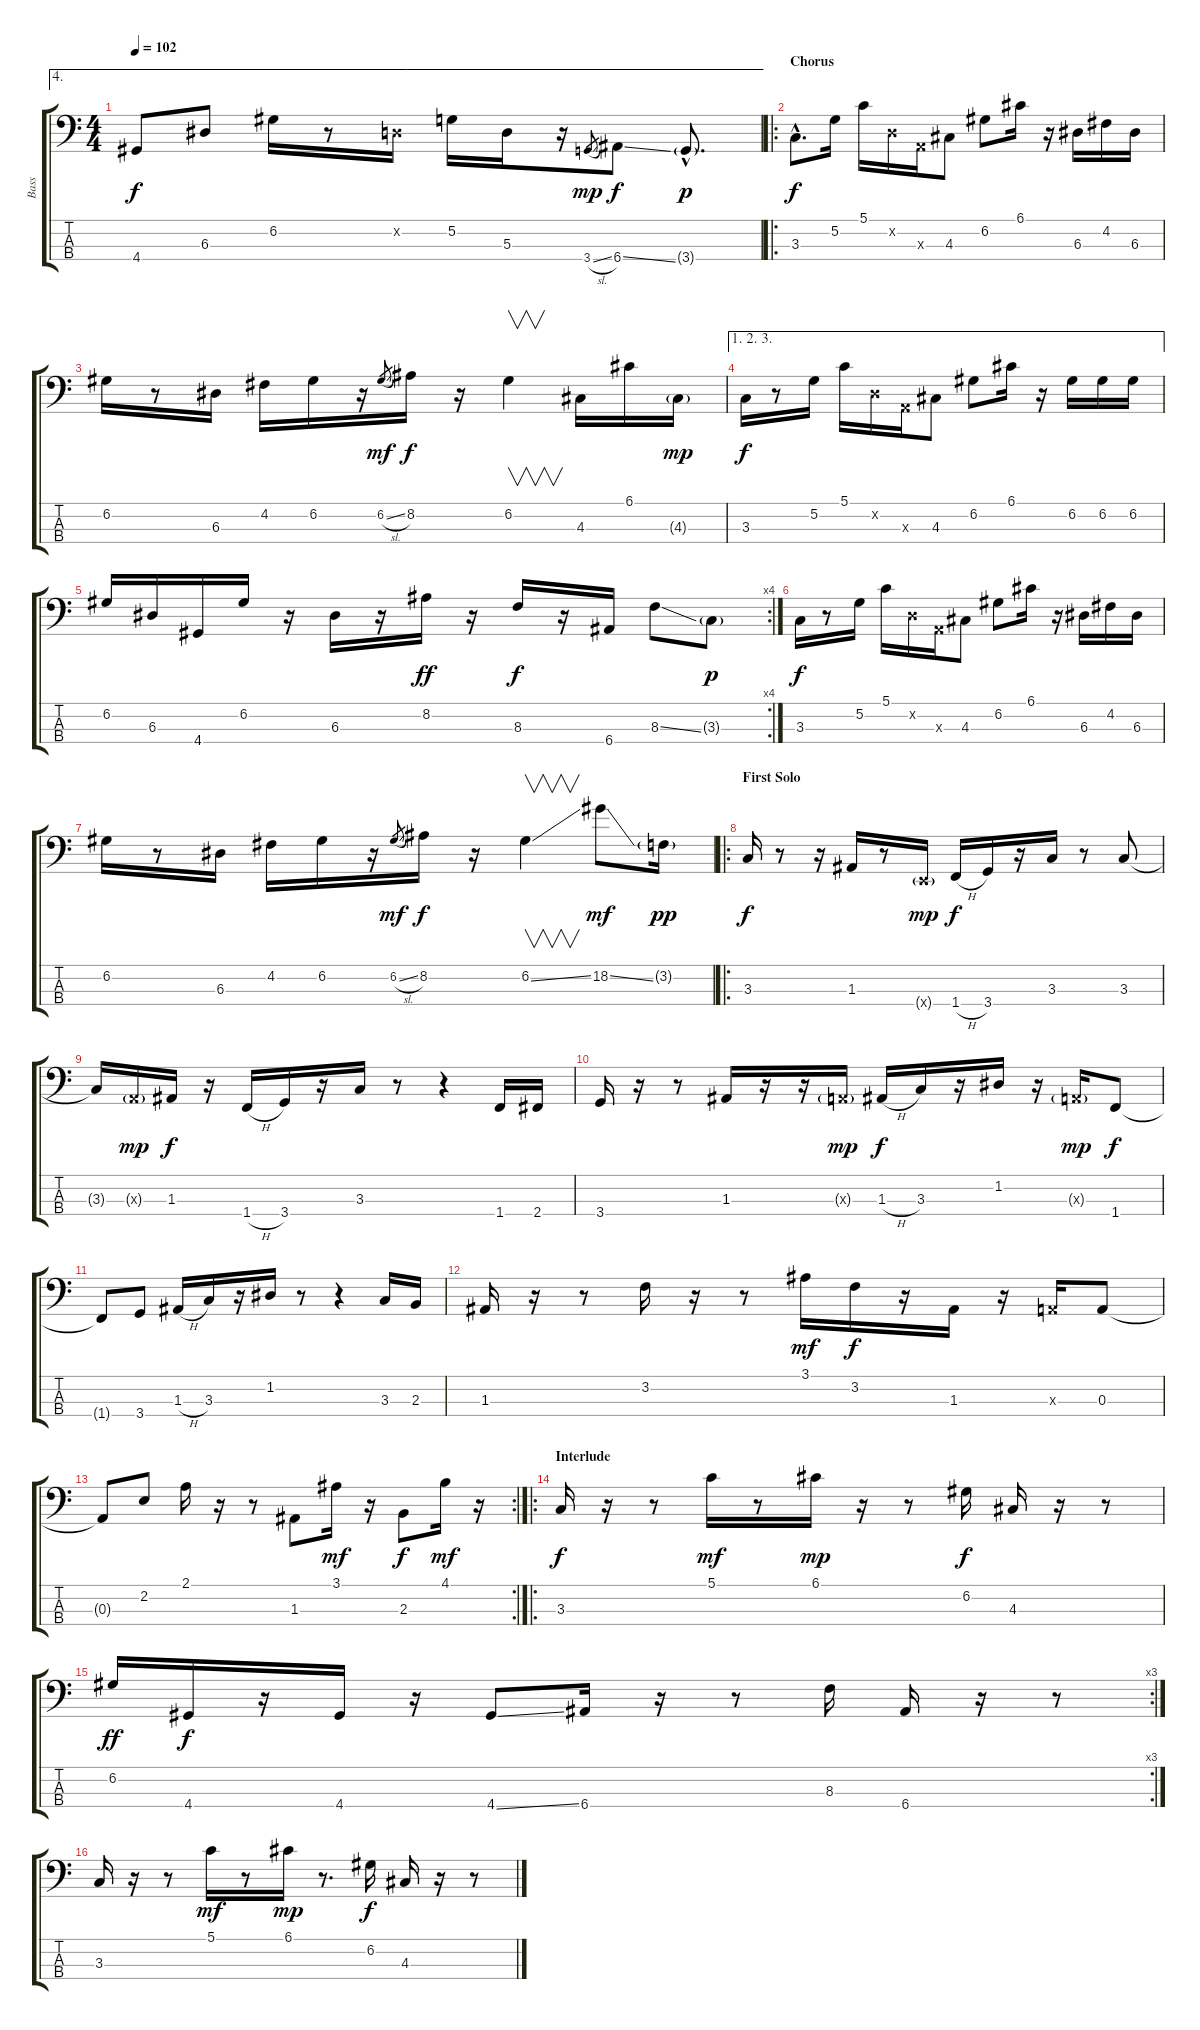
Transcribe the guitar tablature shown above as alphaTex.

\track ("Bass" "Bass") {instrument electricbassfinger}
\staff {score tabs}
\tuning (G2 D2 A1 E1) {hide}
\ae 4
\ts (4 4)
\tempo 102
\clef f4
\ks c
4.4.8{dy f} 6.3.8 6.2.16 r.8 0.2{x}.16 5.2.16 5.3.16 r.16 3.4{sl}.8{gr dy mp} 6.4{ss}.8{dy f} 3.4{g hac}.8{d dy p} |
\ro
\section ("" "Chorus")
3.3{hac}.8{d dy f} 5.2.16 5.1.16 0.2{x}.16 0.3{x}.16 4.3.8 6.2.8 6.1.16 r.16 6.3.16 4.2.16 6.3.16 |
6.2.16 r.8 6.3.16 4.2.16 6.2.16 r.16 6.2{sl}.8{gr dy mf} 8.2.16{dy f} r.16 6.2.4{v} 4.3.16 6.1.16 4.3{g}.16{dy mp} |
\ae (1 2 3)
3.3.16{dy f} r.8 5.2.16 5.1.16 0.2{x}.16 0.3{x}.16 4.3.8 6.2.8 6.1.16 r.16 6.2.16 6.2.16 6.2.16 |
\rc 4
6.2.16 6.3.16 4.4.16 6.2.16 r.16 6.3.16 r.16 8.2.16{dy ff} r.16 8.3.16{dy f} r.16 6.4.16 8.3{ss}.8 3.3{g}.8{dy p} |
3.3.16{dy f} r.8 5.2.16 5.1.16 0.2{x}.16 0.3{x}.16 4.3.8 6.2.8 6.1.16 r.16 6.3.16 4.2.16 6.3.16 |
6.2.16 r.8 6.3.16 4.2.16 6.2.16 r.16 6.2{sl}.8{gr dy mf} 8.2.16{dy f} r.16 6.2{ss}.4{v} 18.2{ss}.8{dy mf} 3.2{g}.16{dy pp} |
\ro
\section ("" "First Solo")
3.3.16{dy f instrument electricbassfinger} r.8 r.16 1.3.16 r.8 0.4{g x}.16{dy mp} 1.4{h}.16{dy f} 3.4.16 r.16 3.3.16 r.8 3.3.8 |
3.3{t}.16 0.3{g x}.16{dy mp} 1.3.16{dy f} r.16 1.4{h}.16 3.4.16 r.16 3.3.16 r.8 r.4 1.4.16 2.4.16 |
3.4.16 r.16 r.8 1.3.16 r.16 r.16 0.3{g x}.16{dy mp} 1.3{h}.16{dy f} 3.3.16 r.16 1.2.16 r.16 0.3{g x}.16{dy mp} 1.4.8{dy f} |
1.4{t}.8 3.4.8 1.3{h}.16 3.3.16 r.16 1.2.16 r.8 r.4 3.3.16 2.3.16 |
1.3.16 r.16 r.8 3.2.16 r.16 r.8 3.1.16{dy mf instrument slapbass1} 3.2.16{dy f instrument electricbassfinger} r.16 1.3.16 r.16 0.3{x}.16 0.3.8 |
\rc 2
0.3{t}.8 2.2.8 2.1.16 r.16 r.8 1.3.8 3.1.16{dy mf instrument slapbass1} r.16 2.3.8{dy f instrument electricbassfinger} 4.1.16{dy mf instrument slapbass1} r.16 |
\ro
\section ("" "Interlude")
3.3.16{dy f instrument electricbassfinger} r.16 r.8 5.1.16{dy mf instrument slapbass1} r.8 6.1.16{dy mp} r.16 r.8 6.2.16{dy f instrument electricbassfinger} 4.3.16 r.16 r.8 |
\rc 3
6.2.16{dy ff} 4.4.16{dy f} r.16 4.4.16 r.16 4.4{ss}.8 6.4.16 r.16 r.8 8.3.16 6.4.16 r.16 r.8 |
3.3.16 r.16 r.8 5.1.16{dy mf instrument slapbass1} r.8 6.1.16{dy mp} r.8{d} 6.2.16{dy f instrument electricbassfinger} 4.3.16 r.16 r.8
